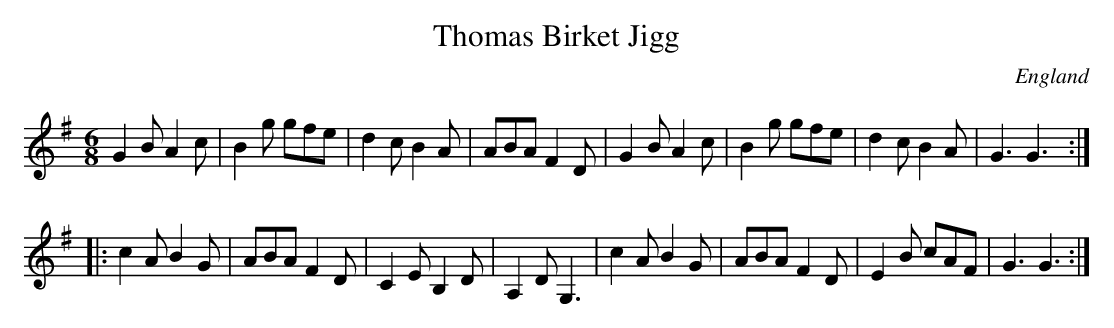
X:1
T:Thomas Birket Jigg
M:6/8
O:England
K:G major
G2B A2c|B2g gfe|d2c B2A|ABA F2D|\
G2B A2c|B2g gfe|d2c B2A|G3 G3:|
|:c2A B2G|ABA F2D|C2E B,2D|A,2D G,3|\
c2A B2G|ABA F2D|E2B cAF|G3G3:|
